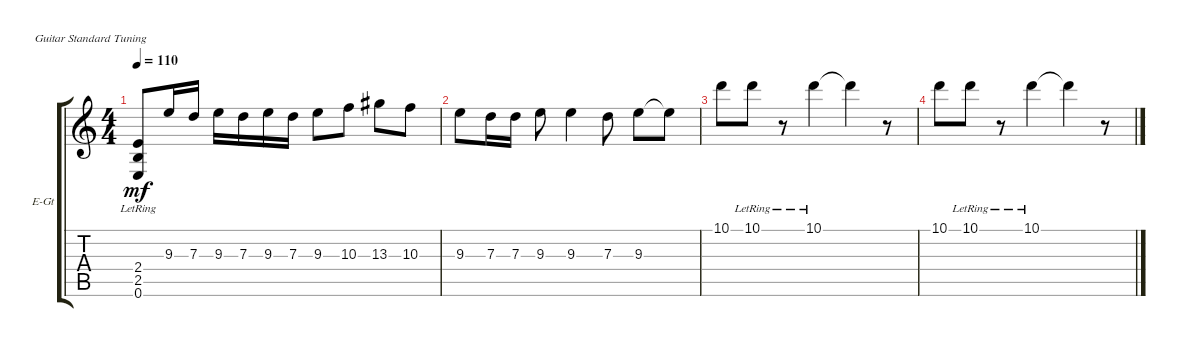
\defaultSystemsLayout 4
\bracketExtendMode groupsimilarinstruments
\firstSystemTrackNameOrientation horizontal
\otherSystemsTrackNameOrientation horizontal
\track ("Electric Guitar" "E-Gt") {instrument electricguitarclean}
\staff {score tabs}
\tuning (E4 B3 G3 D3 A2 E2)
\ts (4 4)
\tempo 110
\clef g2
\ks c
(2.4{lr} 0.6{lr} 2.5{lr}).8{dy mf} 9.3.16 7.3.16 9.3.16 7.3.16 9.3.16 7.3.16 9.3.8 10.3.8 13.3.8 10.3.8 |
9.3.8 7.3.16 7.3.16 9.3.8 9.3.4 7.3.8 9.3.8 9.3{t}.8 |
10.1.8 10.1{lr}.8 r.8 10.1{lr}.4 10.1{t}.4 r.8 |
10.1.8 10.1{lr}.8 r.8 10.1{lr}.4 10.1{t}.4 r.8
